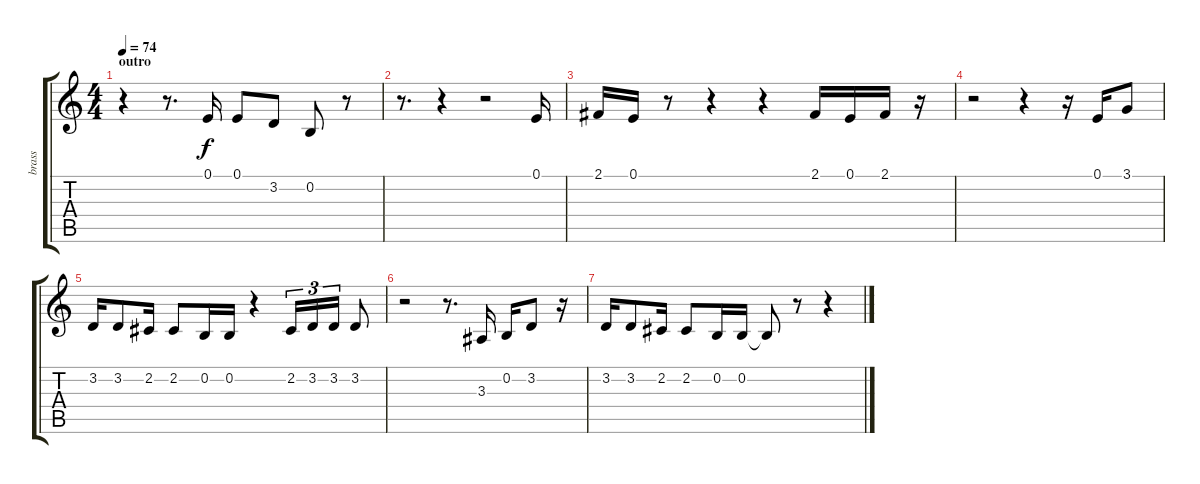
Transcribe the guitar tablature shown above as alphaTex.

\track ("brass" "brass") {instrument brasssection}
\staff {score tabs}
\tuning (E4 B3 G3 D3 A2 E2) {hide}
\ts (4 4)
\section ("" "outro")
\tempo 74
\clef g2
\ks c
r.4{dy f} r.8{d} 0.1.16 0.1.8 3.2.8 0.2.8 r.8 |
r.8{d} r.4 r.2 0.1.16 |
2.1.16 0.1.16 r.8 r.4 r.4 2.1.16 0.1.16 2.1.16 r.16 |
r.2 r.4 r.16 0.1.16 3.1.8 |
3.2.16 3.2.8 2.2.16 2.2.8 0.2.16 0.2.16 r.4 2.2.16{tu (3 2)} 3.2.16{tu (3 2)} 3.2.16{tu (3 2)} 3.2.8 |
r.2 r.8{d} 3.3.16 0.2.16 3.2.8 r.16 |
3.2.16 3.2.8 2.2.16 2.2.8 0.2.16 0.2.16 0.2{t}.8 r.8 r.4
